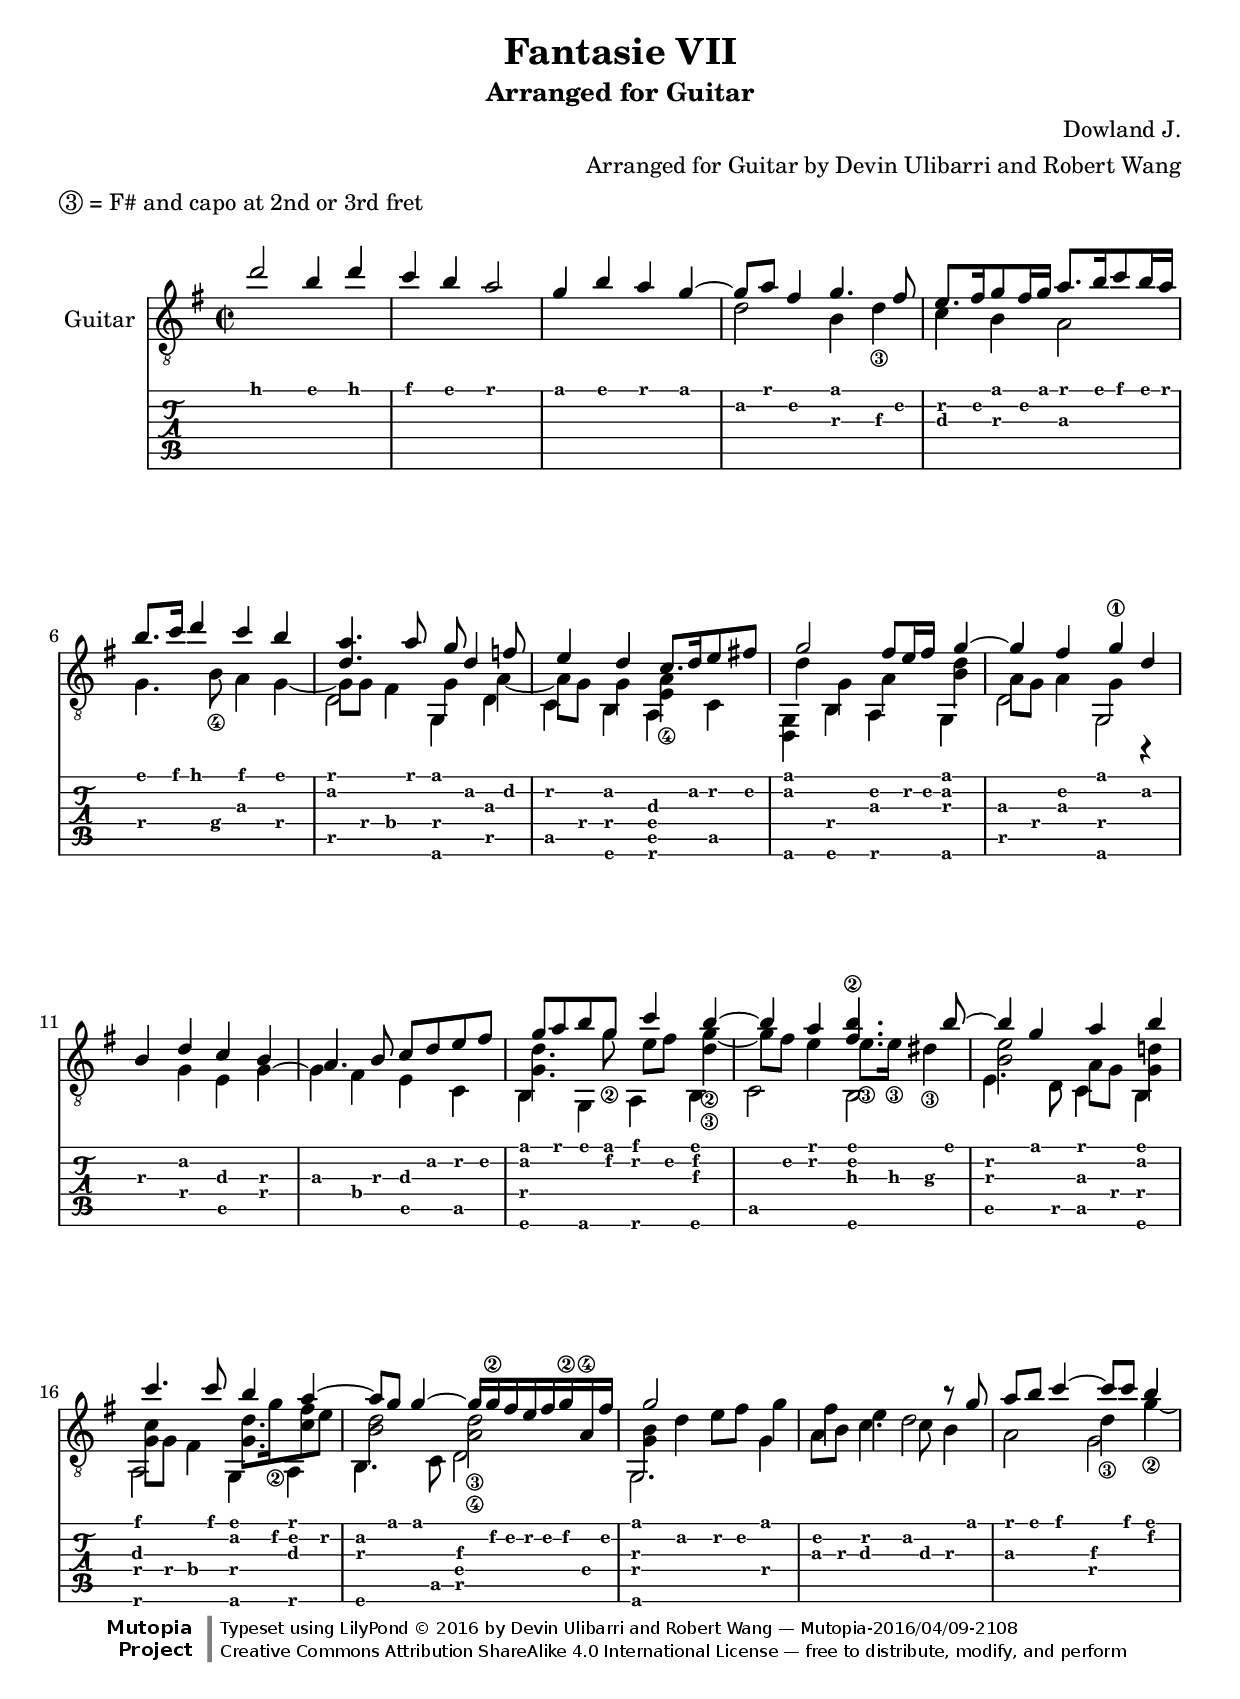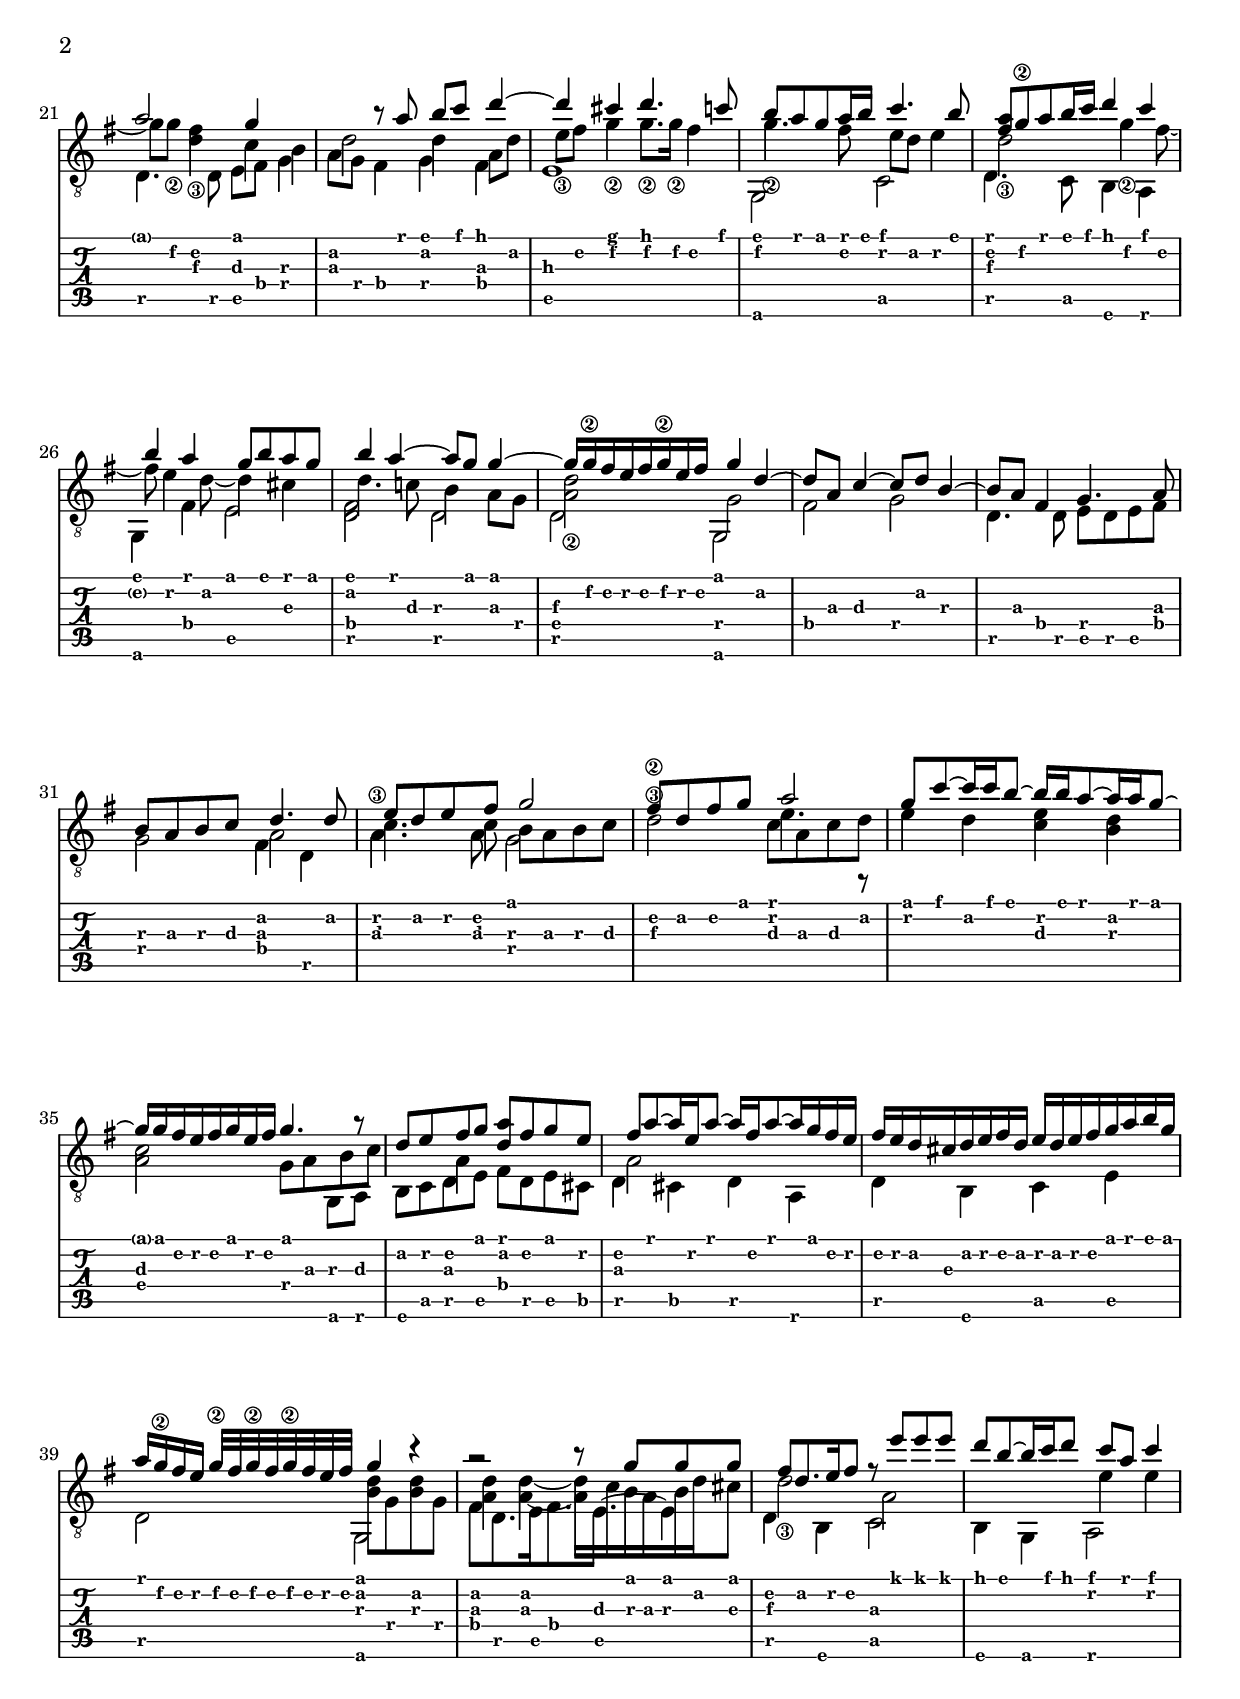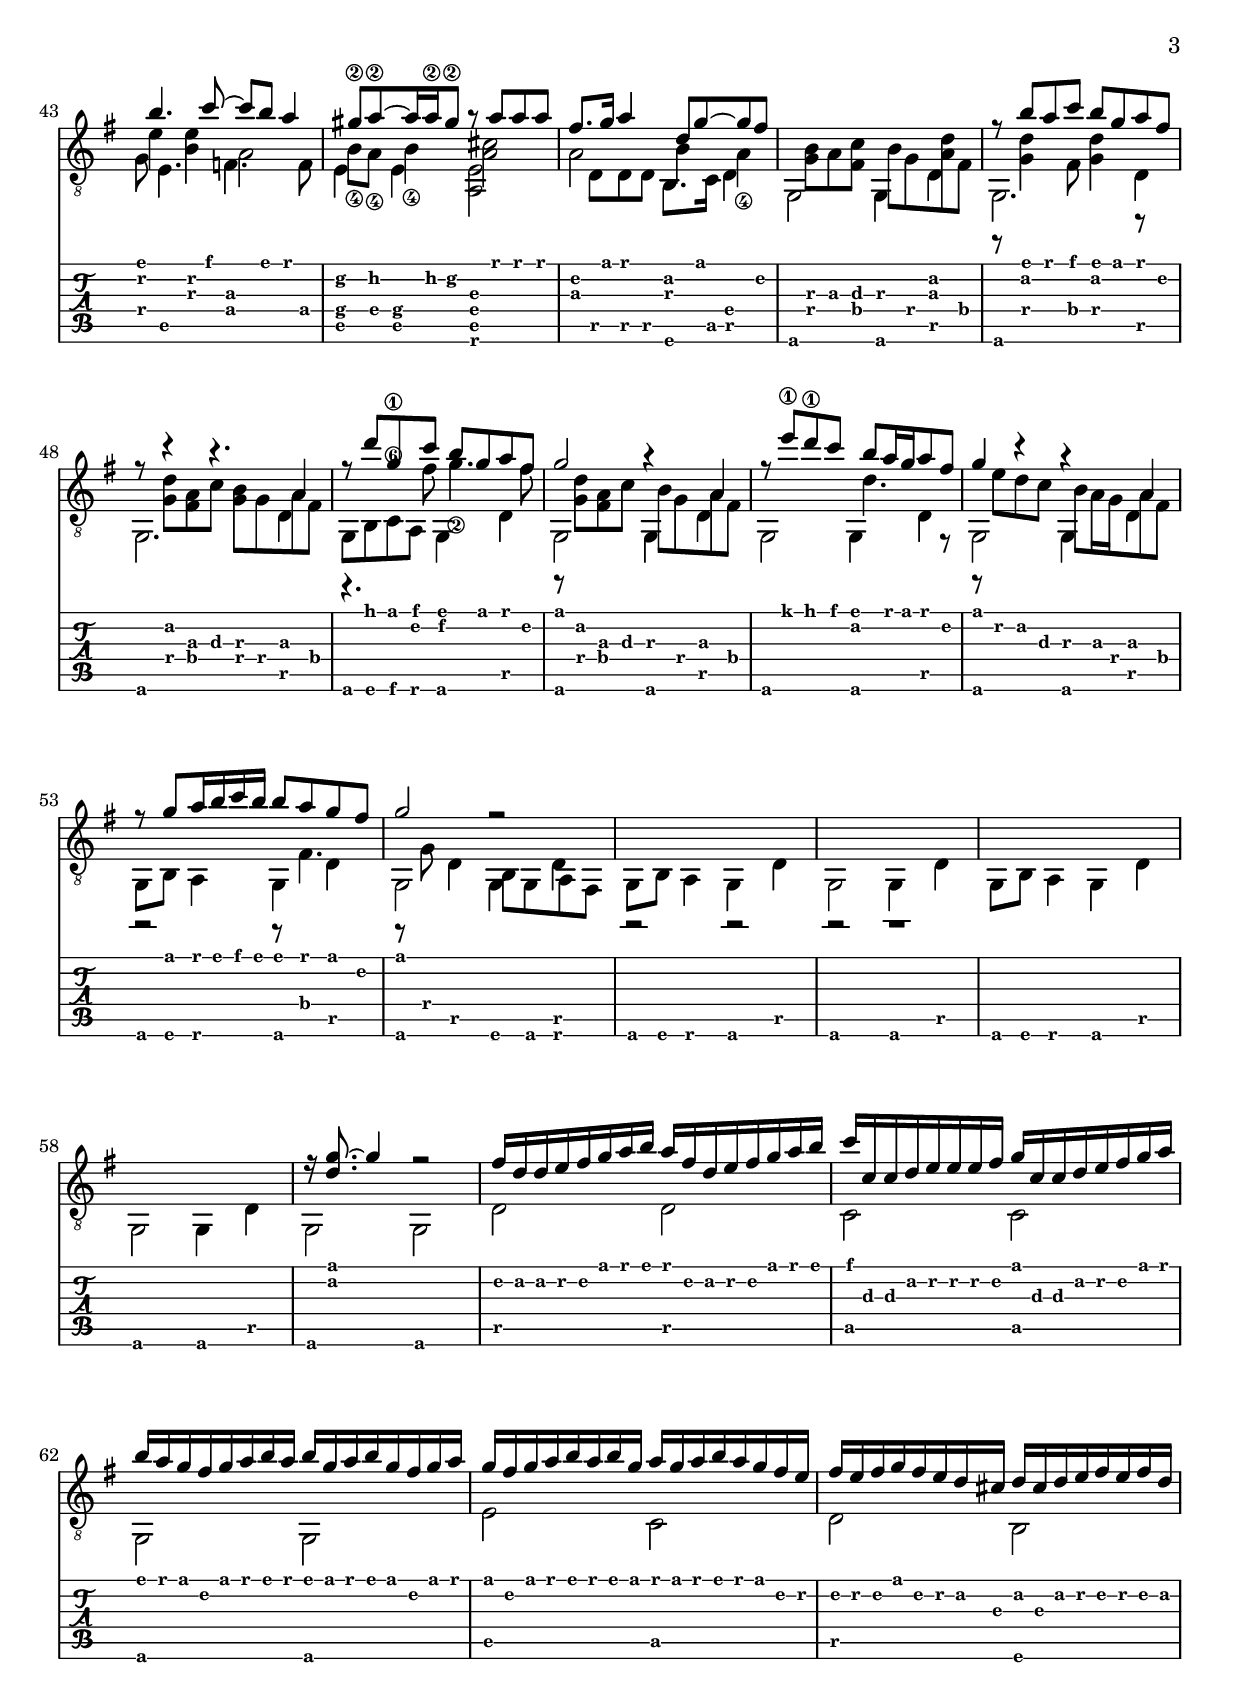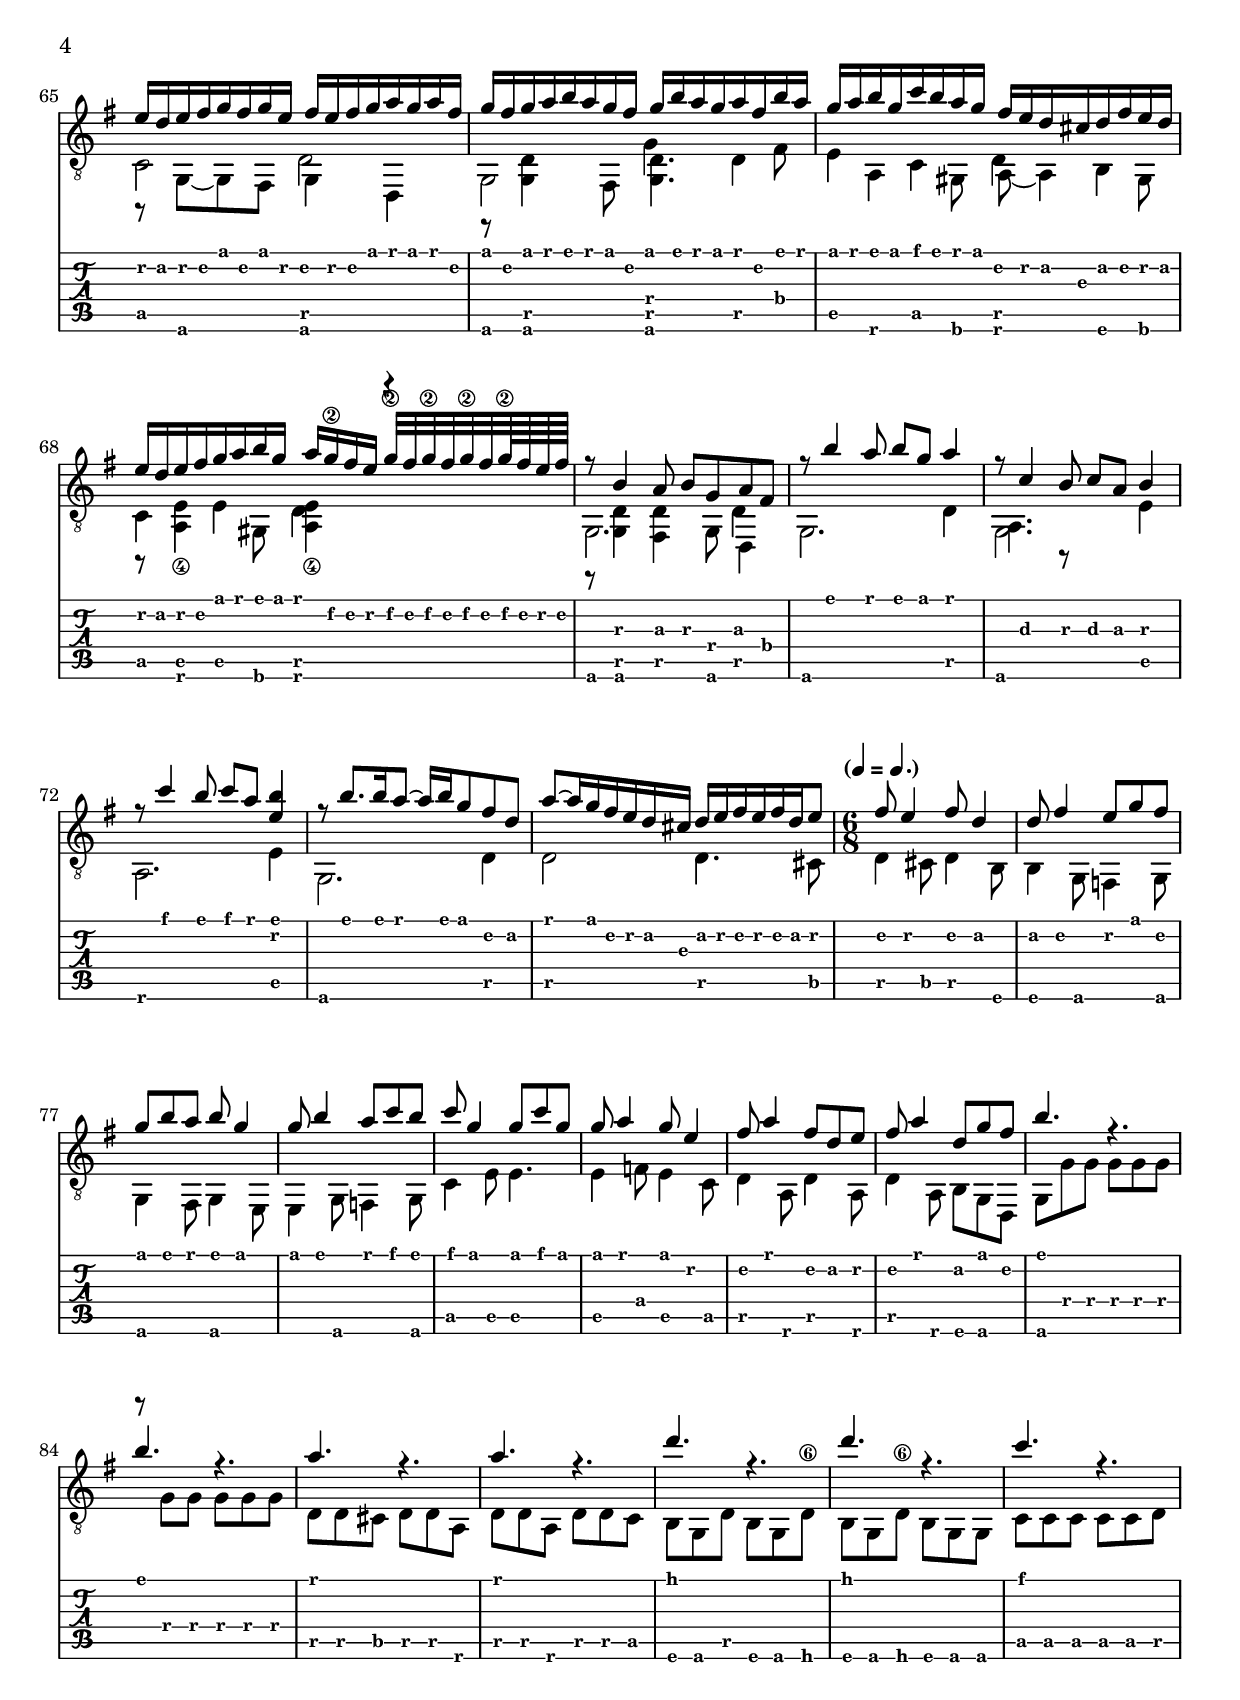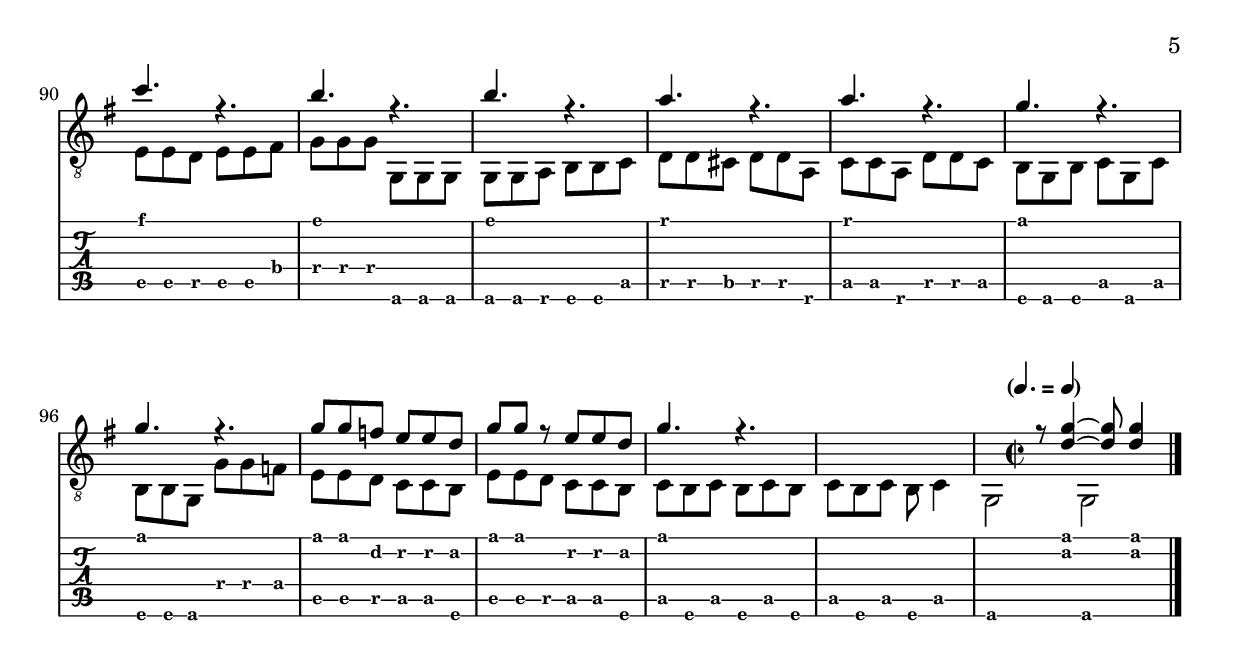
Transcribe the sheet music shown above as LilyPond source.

\version "2.18.2"

\header {
  title = "Fantasie VII"
  subtitle = "Arranged for Guitar"
  composer = "Dowland J."
  piece = \markup { \circle 3 = "F#" and capo at 2nd or 3rd fret } % tune g down 1/2 step to f#, then capo at 3rd fret
  arranger = "Arranged for Guitar by Devin Ulibarri and Robert Wang"
  opus = ""
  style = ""
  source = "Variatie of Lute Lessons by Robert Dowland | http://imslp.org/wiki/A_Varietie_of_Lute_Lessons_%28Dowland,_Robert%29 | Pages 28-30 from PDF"
  date = ""
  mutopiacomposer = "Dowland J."
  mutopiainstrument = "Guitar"
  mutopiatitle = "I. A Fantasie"
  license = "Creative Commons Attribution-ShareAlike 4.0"
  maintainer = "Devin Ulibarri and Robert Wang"
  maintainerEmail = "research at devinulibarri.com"

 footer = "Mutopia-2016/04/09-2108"
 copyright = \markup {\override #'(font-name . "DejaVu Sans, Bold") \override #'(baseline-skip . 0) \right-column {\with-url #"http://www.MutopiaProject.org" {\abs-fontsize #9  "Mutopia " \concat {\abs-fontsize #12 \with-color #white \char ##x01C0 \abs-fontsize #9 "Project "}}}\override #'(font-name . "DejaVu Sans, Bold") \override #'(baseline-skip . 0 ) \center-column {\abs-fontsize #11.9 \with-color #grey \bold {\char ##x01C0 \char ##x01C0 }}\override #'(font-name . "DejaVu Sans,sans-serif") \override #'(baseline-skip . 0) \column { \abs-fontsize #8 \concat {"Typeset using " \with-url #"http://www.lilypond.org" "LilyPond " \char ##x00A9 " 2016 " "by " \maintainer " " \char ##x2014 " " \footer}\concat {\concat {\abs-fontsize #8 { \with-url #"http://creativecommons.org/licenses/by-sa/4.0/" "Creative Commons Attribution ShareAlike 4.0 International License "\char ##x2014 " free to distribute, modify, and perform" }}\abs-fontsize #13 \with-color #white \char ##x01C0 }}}
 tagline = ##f
}

\paper {
  % add space between composer/opus markup and first staff
  markup-system-spacing #'padding = #3
  % add a little space between composer and opus
  markup-markup-spacing #'padding = #1.2
  top-margin = #8
  bottom-margin = #12
}

mbreak = {} % { \break }
global = {
  \time 2/2
  \key g \major
}

%% C with slash -------------------------------
cWithSlash = \markup {
  \combine \roman C \translate #'(0.6 . -0.4) \draw-line #'(0 . 2.0)
}
%% Span -----------------------------------
%% Syntax: \bbarre #"text" { notes } - text = any number of box
bbarre =
#(define-music-function (barre location str music) (string? ly:music?)
   (let ((elts (extract-named-music music '(NoteEvent EventChord))))
     (if (pair? elts)
         (let ((first-element (first elts))
               (last-element (last elts)))
           (set! (ly:music-property first-element 'articulations)
                 (cons (make-music 'TextSpanEvent 'span-direction -1)
                       (ly:music-property first-element 'articulations)))
           (set! (ly:music-property last-element 'articulations)
                 (cons (make-music 'TextSpanEvent 'span-direction 1)
                       (ly:music-property last-element 'articulations))))))
   #{
       \once \override TextSpanner.font-size = #-2
       \once \override TextSpanner.font-shape = #'upright
       \once \override TextSpanner.staff-padding = #3
       \once \override TextSpanner.style = #'line
       \once \override TextSpanner.to-barline = ##f
       \once \override TextSpanner.bound-details =
            #`((left
                (text . ,#{ \markup { \draw-line #'( 0 . -.5) } #})
                (Y . 0)
                (padding . 0.25)
                (attach-dir . -2))
               (right
                (text . ,#{ \markup { \cWithSlash #str } #})
                (Y . 0)
                (padding . 0.25)
                (attach-dir . 2)))
%% uncomment this line for make full barred
      % \once \override TextSpanner.bound-details.left.text = \markup{"B" #str}
      $music
   #})

#(define RH rightHandFinger)

upperVoice = \relative c'' {
  \voiceOne
  \slurDown
  \override TextSpanner.bound-details.left.stencil-align-dir-y = #CENTER
  \override TextSpanner.dash-fraction = #0.3
  \override TextSpanner.dash-period = #1
  d2 b4 d | %measure 1
  c b a2 |
  g4 b a g~ | 
  g8 a fis4 g4. fis8 |
  e8. fis16 g8 fis16 g a8. b16 c8 b16 a | 
  b8. c16 d4 c4 b4 | %measure 6
  <a d,>4. a8 g d4 f8 | 
  e4 d c8. d16 e8 fis! |
  g2 fis8 e16 fis g4~ | 
  g4 fis g-\1 d | 
  b d c b | %measure 11
  a4. b8 c d e fis | 
  g a b g c4 b4~ |
  b a <b fis-\2>4. b8~ |
  b4 g a b | 
  c4. c8 b4 a~ | 
  a8 g g4~ g16 g-\2 fis e fis g-\2 a,-\4 fis' | %measure  17
  g2 s2 | 
  s2 s4 r8 g8 | 
  a b c4~ c8 c8 b4 | 
  a2 g4 s4 | %measure 21
  s4 r8 a b c d4~ |  %measure 22
  d4 cis d4. c8 | 
  b a g a16 b c4. b8 | 
  <a fis>8 g-\2 a b16 c d4 c | 
  b a g8 b a g |  %measure 26
  b4 a~ a8 g g4~| 
  g16 g-\2 fis e fis g-\2 e fis g4 d~ | %measure 28; this is where the Faber version diverged by a half note's length
  d8 a c4~ c8 d b4~ | 
  b8 a fis4 g4. a8 | 
  b8 a b c d4. d8 | 
  e8 d e fis g2 |  %measure 32
  fis8-\2 d fis g a2 |
  g8 c~ c16 c b8~  b16 b a8~ a16 a g8~ |
  g16 g fis e fis g e fis g4. r8 |
  d8 e fis g <a d,>8 fis g e |
  fis8 a~ a16 e a8~ a16 fis a8~ a16 g fis e |  %measure 37
  fis16 e d cis d e fis d e d e fis g a b g | 
  a16 g-\2 fis e g32-\2 fis g-\2 fis g-\2 fis e fis g4 r |
  r2 r8 g g g |
  fis8 d8. e16 fis8 r e' e e |  %measure 41
  d8 b~ b16 c d8 c a c4 |
  b4. c8~ c b a4 |
  gis8-\2 a-\2~ a16 a-\2 gis8-\2 r8 a a a | %measure 44
  fis8. g16 a4 d,8 g8~ g8 fis | 
  s1 |
  r8 b a c | %stopping here for now -- is there a better way to move barlines???
  b g a8 fis r8 |
  r4 r4. a,4 r8 d'8 g,-\1 c |
  b g a8 fis g2 | r4 a, r8 e''8-\1 d-\1 c | b a16 g a8 fis g4 r | 
  r a, r8 g' a16 b c b | b8 a g fis g2 |
  r 
  s1 | s1 | s1 | s1 |
  r16 <g d>8.~ g4 | r2 fis16 d d e fis g a b |
  a fis d e fis g a b c c, c d e e e fis | g c, c d e fis g a b a g fis g a b a |
  b g a b g fis g a g fis g a b a b g | a g a b a g fis e fis e fis g fis e d cis |
  d cis d e fis e fis d e d e fis g fis g e | fis e fis g a g a fis g fis g a b a g fis |
  g b a g a fis b a g a b g c b a g | fis e d cis d fis e d e d e fis g a b g | 
  a g-\2 fis e g32-\2 fis g-\2 fis g-\2 fis g64-\2 fis e fis r8 b,4 a8 | b g a8 fis8 r8 b'4 a8 |
  b g a4 r8 c,4 b8 | c a b4 r8 c'4 b8 | 
  c a <b e,>4 r8 b8. b16 a8~ | a16 b g8 fis d a'~ a16 g fis e d cis |
  d e fis e fis d e8
  \time 6/8
  \tempo \markup {
    \concat {
      (
      \smaller \general-align #Y #DOWN \note #"4" #1
      " = "
      \smaller \general-align #Y #DOWN \note #"4." #1
      )
    }
  }
  fis8 e4 fis8 d4
  d8 fis4 e8 g fis g b a b g4 | g8 b4 a8 c b c g4 g8 c g | % was  g8 b4 a8 b g c g4 g8 c g |
  g a4 g8 e4 fis8 a4 fis8 d e | fis a4 d,8 g fis b4. r4. |
  b4. r4. a r | a r d r |
  d r c r | c r b r | 
  b r a r | a r g r | 
  g r g8 g f e e d | g g r e e d g4. r 
  \tempo \markup {
  }
  s1 
   \time 2/2
  \tempo \markup {
    \concat {
      (
      \smaller \general-align #Y #DOWN \note #"4." #1
      " = "
      \smaller \general-align #Y #DOWN \note #"4" #1
      )
    }
  }
  r8 <d g>4~ <d g>8 <d g>4 \bar "|."
}


lowerVoice = \relative c {
  \voiceThree
  \slurDown
  \override TextSpanner.bound-details.left.stencil-align-dir-y = #CENTER
  \override TextSpanner.dash-fraction = #0.3
  \override TextSpanner.dash-period = #1
  \stemDown
  s1 |
  s1 |
  s1 |
  s1 |
  s1 |
  s1 | %measure 6
  d2 g,4 d' | %measure 7
  c4 b a c |
  <g d>4 b a g |
  d'2 g, |
  s4 g' e g~ | %measure 11
  g4 fis e c |
  b4 g a b |
  c2 b |
  e4. d8 c4 b |
  a2 g4 a |
  b4. c8 d2 | %measure 17
  g,2. g'4 | %measure 18
  a8 b c4. c8 b4 |
  a2 g |
  d4. d8 e8 fis g4 |
  a8 g fis4 g fis | %measure 22
  e1 |
  g,2 c2 |
  d4. c8 b4 a |
  g4 fis' e2 | %measure 26
  <d fis>2 d |
  d2 g,2 | %measure 28
  fis'2 g |
  d4. d8 e d e fis |
  g2 fis4 d | %measure 31
  a'4.-\3 a8 g2 |
  d'2-\3 c8 a c d |
  s1 |
  s2. g,,8 a |
  b8 c d e fis d e cis | %measure 36
  d4 cis d a |
  d4 b c e |
  d2 g, |
  fis'8 d8. e16 fis8. e8.~ e4 | %measure 40
  d4 b c2 |
  b4 g a2 |
  g'8 e4. f4. f8 | %measure 43
  e4 e <a, e'>2 | %measure 44
  s8 d d d b8. c16 d4 |
  g,2 g4 d'4 |
  g,2. d'4 | %measure 47
  g,2. d'4 | 
  g,8 b c-\6 a g4 d' |
  g,2 g4 d' |
  g,2 g4 d' |
  g,2 g4 d' | %measure 52
  g,8 b a4 g d' | 
  g,2 g4 d' |
  g,8 b a4 g d' | 
  g,2 g4 d' |
  g,8 b a4 g d' | %measure 57
  g,2 g4 d' |
  g,2 g2 | %measure 59, where the 32nd notes begin
  d'2 d |
  c2 c | %measure 61
  g2 g |
  e'2 c |
  d2 b | %measure 64
  c2 d |
  g,2 g'4 d | %measure 66
  e4 c d b |
  c4 e d r | %Hard to read lute tab, I think this last one is rest
  g,2. d'4 | %measure 69
  g,2. d'4 |
  g,2. e'4 |
  a,2. e'4 |
  g,2. d'4 | %measure 73
  d2 d4. cis8 |
  d4 cis8 d4 b8 | %measure 75, where the 6/8 begins
  b4 g8 f4 g8 | %measure 76
  g4 fis8 g4 e8 |
  e4 g8 f4 g8 |
  c4 e8 e4. |
  e4 f8 e4 c8 |
  d4 a8 d4 a8 |
  d4 a8 b g d |  %measure 82
  g8 g' g g g g |
  r8 g g g g g |
  d8 d cis d d a |
  d8 d a d d c |
  b8 g d' b g d'-\6 |
  b8 g d'-\6 b g g | %measure 88
  c8 c c c c d |
  e8 e d e e fis |
  g8 g g g, g g |
  g8 g a b b c |
  d8 d cis d d a |
  c8 c a d d c | %measure 94
  b8 g b c g c |
  b8 b g g' g f |
  e8 e d c c b |
  e8 e d c c b |
  c8 b c b c b |
  c8 b c b c4 | %measure 100
  g2 g2 |
}

middleVoice = \relative c' {
  \voiceTwo
  \set stringNumberOrientations = #'(down)
  \set fingeringOrientations = #'(down)
  \override TextSpanner.bound-details.left.stencil-align-dir-y = #CENTER
  \override TextSpanner.font-size = #-5
  \override TextSpanner.dash-fraction = #0.3
  \override TextSpanner.dash-period = #1
  \slurUp
  s1 | s1 |
  s1 | d2 b4 d-\3 |
  c b a2 | g4. b8-\4 a4 g~ | %imitation begins
  g8 g fis4 g4 a~ |
  a8 g g4 <a-\4 e> s4 |
  d g, a <d b> |
  a8 g a4 g r |
  s1 |
  s1 |
  <d' g,>4. g8-\2 e fis <g-\2 d-\3>4~ |
  g8 fis e4 <e-\3 %{c-\4%}>8. e16-\3 dis4-\3 | %original tab from R. Dowland has a 'c' note on 4th string, but I cannot imagine this to be correct.
  <e b>2 a,8 g <d'! g,>4 |
  <c g>8 g fis4 <d' g,>8. g16-\2 <fis c>8 e |
  <d b>2 <d-\3 a-\4>2 |
  <b g>4 d e8 fis g4 |
  fis4 e d2 |
  s2 d4-\3 g-\2~ |
  g8 g-\2 <fis d-\3>4 c4 b4 |
  d2 d4 a8 d |
  e8-\3 fis g4-\2 g8.-\2 g16-\2 fis4 |
  g4.-\2 fis8 e d e4 |
  d2-\3 s8 g4-\2 fis8~ |
  fis8 e4 d8~ d4 cis |
  d4. c!8 b4 a8 g |
  <a-\2 d>2-\3 g2 |
  s2 | %measure 29; The Faber diverges here
  s1 | %measure 30
  s1 |
  a2 c4. c8 |
  b8 a b c s2 |
  e4. r8 |
  e4 d <e c>4 <d b>4 |
  <c a>2 g8 a b c | % c s4 a | %this section starts having problems...
  s4 a4 %{d2%} s2 | % I put the d in the top voice
  a2 s2 |
  s1 |
  s2 <d b>8 g, <d' b> g, | <d' a>4 <d a>4~ | %measure 40
  <d a>16 c b a b d cis8 | %this measure needs fixed
  d2-\3 a2 |
  s2 e'4 e e <e b> |
  a,2 b8-\4 a-\4 b4-\4 |
  <cis a>2 |
  a2 |
  b4 a-\4 s8 <b g> a <c fis,> |
  b8 g <a d> fis r <d' g,>4 fis,8 |
  <d' g,>4 r8 s4 <d g,>8 <a fis> c  |
  <b g>8 g a fis r4. fis'8 |
  g4.-\2 fis8 r <d g,> <a fis> c |
  b8 g a fis s2 |
  d'4. r8 r e d c |
  b a16 g a8 fis r2 |
  r8 fis4. r8 g d4 | % r g, a16 b c a |
  b8 g a fis r2 |
  r2 r2 %r8 g a16 b c d |
r1 %  b8 g a fis r16 b g a b c d e |
  s1 | %Notes in Upper: d16 g, g a b c d e fis d d e fis g a b | %measure 65
  s1 | %Notes in Upper: a fis d e fis g a b c c, c d e e e fis |
  s1 |
  s1 |
  s1 |
  s1 | 
  s1 |
s2 %  s1 |
%  s1 |
%  s1 |
r8 g~ g fis g 4 d | r8 <d' g,>4 fis,8  %r8 g,~ g fis r8 d'4. |
  <d' g,>4. fis8 |
  s8 a,4 gis8 a8~ a4 gis8 r8 <e' a,-\4>4 gis,8 |
  <e' a,-\4>4 s4 | r8 <d g,>4 <d fis,> g,8 d4 |
  s1 |a'4. r8 | %measure 71
  %incomplete from here
}

\score {
  <<
    \new Staff = "Guitar" \with {
      midiInstrument = #"acoustic guitar (nylon)"
      instrumentName = #"Guitar"
      \mergeDifferentlyDottedOn
      \mergeDifferentlyHeadedOn
%      \override StringNumber #'stencil = ##f
    } <<
      \global
      \clef "treble_8"

      \context Voice = "upperVoice" \upperVoice
      \context Voice = "middleVoice" \middleVoice
      \context Voice = "lowerVoice" \lowerVoice
      
    >>
%%{
    % tabs are not completely developed
    \new TabStaff = "Guitar tabs" \with {
      tablatureFormat = #fret-letter-tablature-format
      stringTunings = \stringTuning <g, c f a d' g'>
     % additionalBassStrings = \stringTuning <c, d, e, fis, g,>
      fretLabels = #'("a" "b" "r" "d" "e" "f" "g" "h" "i" "k")
    } <<
      \clef "tab"
      \global
      \context TabVoice = "upperVoice" \upperVoice
      \context TabVoice = "middleVoice" \middleVoice
      \context TabVoice = "lowerVoice" \lowerVoice
    >>
%}
  >>
  \layout {
      \context {
      \Score
    }
  }
  \midi {
    \context { \TabStaff \remove "Staff_performer" }
    \tempo 4 = 74
  }
}
